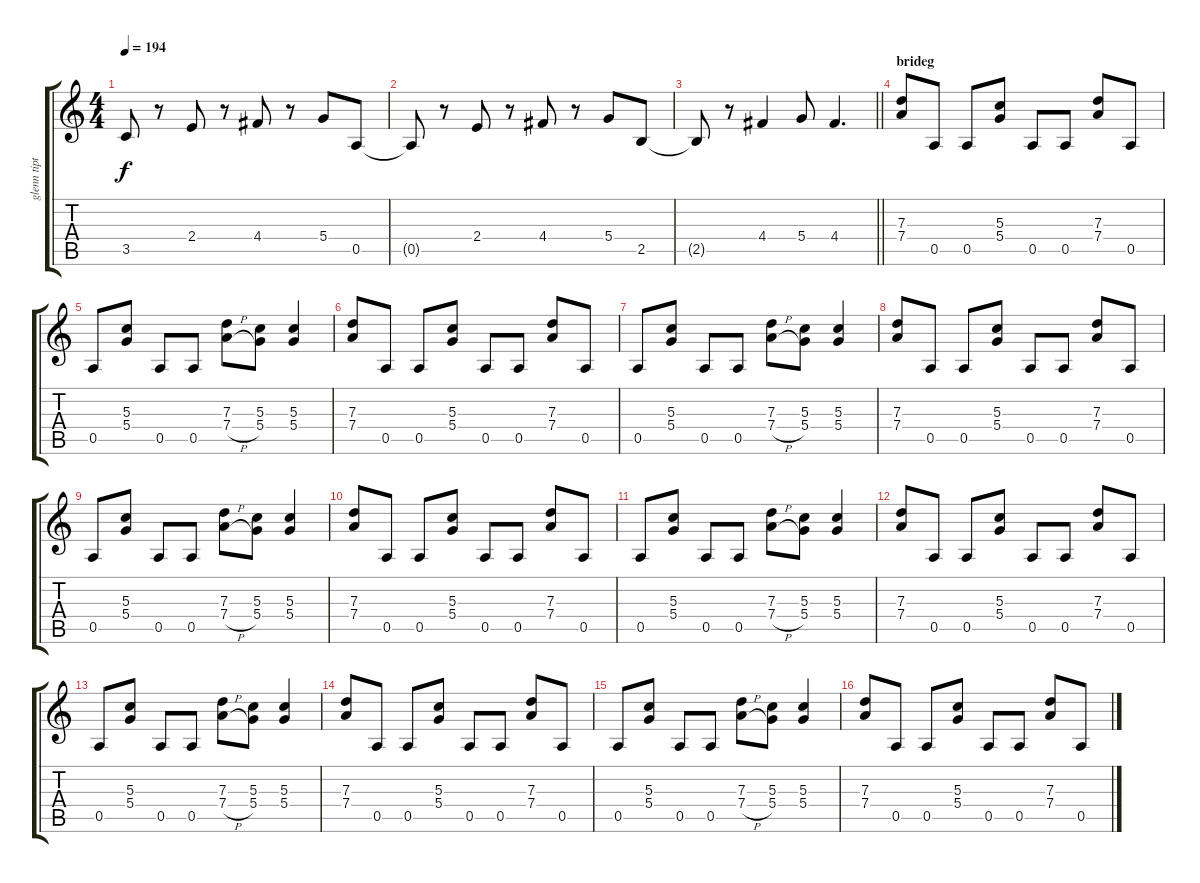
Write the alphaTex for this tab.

\track ("glenn tipton" "glenn tipt") {instrument distortionguitar}
\staff {score tabs}
\tuning (E4 B3 G3 D3 A2 E2) {hide}
\ts (4 4)
\tempo 194
\clef g2
\ks c
3.5{t}.8{dy f} r.8 2.4.8 r.8 4.4.8 r.8 5.4.8 0.5.8 |
0.5{t}.8 r.8 2.4.8 r.8 4.4.8 r.8 5.4.8 2.5.8 |
\barLineRight lightlight
2.5{t}.8 r.8 4.4.4 5.4.8 4.4.4{d} |
\section ("" "brideg")
(7.3 7.4).8 0.5.8 0.5.8 (5.3 5.4).8 0.5.8 0.5.8 (7.3 7.4).8 0.5.8 |
0.5.8 (5.3 5.4).8 0.5.8 0.5.8 (7.3 7.4{h}).8 (5.3 5.4).8 (5.3 5.4).4 |
(7.3 7.4).8 0.5.8 0.5.8 (5.3 5.4).8 0.5.8 0.5.8 (7.3 7.4).8 0.5.8 |
0.5.8 (5.3 5.4).8 0.5.8 0.5.8 (7.3 7.4{h}).8 (5.3 5.4).8 (5.3 5.4).4 |
(7.3 7.4).8 0.5.8 0.5.8 (5.3 5.4).8 0.5.8 0.5.8 (7.3 7.4).8 0.5.8 |
0.5.8 (5.3 5.4).8 0.5.8 0.5.8 (7.3 7.4{h}).8 (5.3 5.4).8 (5.3 5.4).4 |
(7.3 7.4).8 0.5.8 0.5.8 (5.3 5.4).8 0.5.8 0.5.8 (7.3 7.4).8 0.5.8 |
0.5.8 (5.3 5.4).8 0.5.8 0.5.8 (7.3 7.4{h}).8 (5.3 5.4).8 (5.3 5.4).4 |
(7.3 7.4).8 0.5.8 0.5.8 (5.3 5.4).8 0.5.8 0.5.8 (7.3 7.4).8 0.5.8 |
0.5.8 (5.3 5.4).8 0.5.8 0.5.8 (7.3 7.4{h}).8 (5.3 5.4).8 (5.3 5.4).4 |
(7.3 7.4).8 0.5.8 0.5.8 (5.3 5.4).8 0.5.8 0.5.8 (7.3 7.4).8 0.5.8 |
0.5.8 (5.3 5.4).8 0.5.8 0.5.8 (7.3 7.4{h}).8 (5.3 5.4).8 (5.3 5.4).4 |
(7.3 7.4).8 0.5.8 0.5.8 (5.3 5.4).8 0.5.8 0.5.8 (7.3 7.4).8 0.5.8
